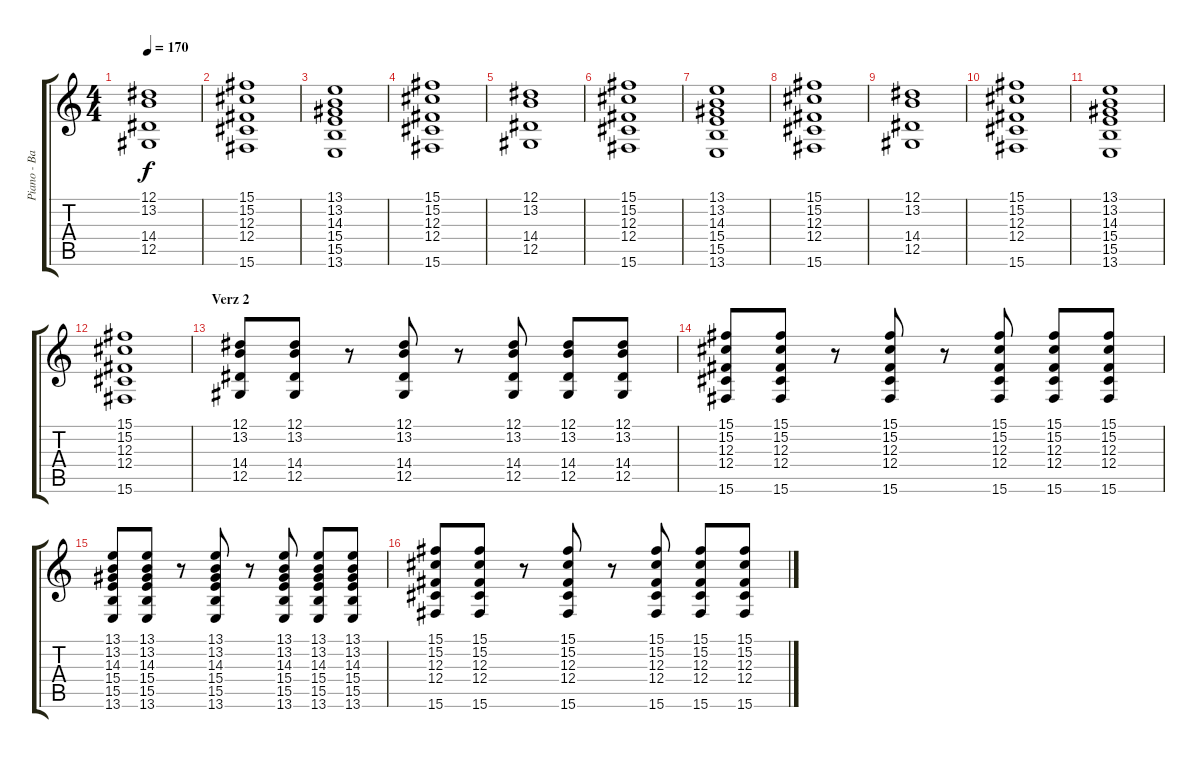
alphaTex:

\track ("Piano - Badi Boy" "Piano - Ba") {instrument rockorgan}
\staff {score tabs}
\tuning (Eb4 Bb3 Gb3 Db3 Ab2 Eb2) {hide}
\ts (4 4)
\tempo 170
\clef g2
\ks c
(12.1 13.2 14.4 12.5).1{dy f} |
(15.1 15.2 12.3 12.4 15.6).1 |
(13.1 13.2 14.3 15.4 15.5 13.6).1 |
(15.1 15.2 12.3 12.4 15.6).1 |
(12.1 13.2 14.4 12.5).1 |
(15.1 15.2 12.3 12.4 15.6).1 |
(13.1 13.2 14.3 15.4 15.5 13.6).1 |
(15.1 15.2 12.3 12.4 15.6).1 |
(12.1 13.2 14.4 12.5).1 |
(15.1 15.2 12.3 12.4 15.6).1 |
(13.1 13.2 14.3 15.4 15.5 13.6).1 |
(15.1 15.2 12.3 12.4 15.6).1 |
\section ("" "Verz 2")
(12.1 13.2 14.4 12.5).8{volume 9} (12.1 13.2 14.4 12.5).8 r.8 (12.1 13.2 14.4 12.5).8 r.8 (12.1 13.2 14.4 12.5).8 (12.1 13.2 14.4 12.5).8 (12.1 13.2 14.4 12.5).8 |
(15.1 15.2 12.3 12.4 15.6).8 (15.1 15.2 12.3 12.4 15.6).8 r.8 (15.1 15.2 12.3 12.4 15.6).8 r.8 (15.1 15.2 12.3 12.4 15.6).8 (15.1 15.2 12.3 12.4 15.6).8 (15.1 15.2 12.3 12.4 15.6).8 |
(13.1 13.2 14.3 15.4 15.5 13.6).8 (13.1 13.2 14.3 15.4 15.5 13.6).8 r.8 (13.1 13.2 14.3 15.4 15.5 13.6).8 r.8 (13.1 13.2 14.3 15.4 15.5 13.6).8 (13.1 13.2 14.3 15.4 15.5 13.6).8 (13.1 13.2 14.3 15.4 15.5 13.6).8 |
(15.1 15.2 12.3 12.4 15.6).8 (15.1 15.2 12.3 12.4 15.6).8 r.8 (15.1 15.2 12.3 12.4 15.6).8 r.8 (15.1 15.2 12.3 12.4 15.6).8 (15.1 15.2 12.3 12.4 15.6).8 (15.1 15.2 12.3 12.4 15.6).8
